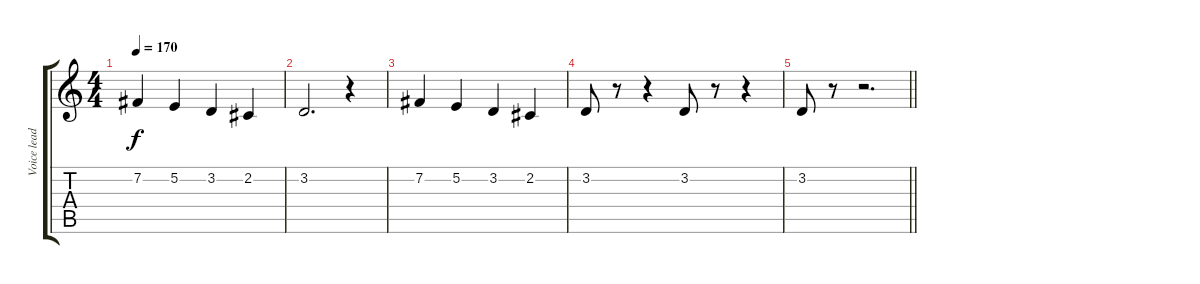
\track ("Voice lead" "Voice lead") {instrument tenorsax}
\staff {score tabs}
\tuning (E4 B3 G3 D3 A2 E2) {hide}
\ts (4 4)
\tempo 170
\clef g2
\ks c
7.2.4{dy f} 5.2.4 3.2.4 2.2.4 |
3.2.2{d} r.4 |
7.2.4 5.2.4 3.2.4 2.2.4 |
3.2.8 r.8 r.4 3.2.8 r.8 r.4 |
\barLineRight lightlight
3.2.8 r.8 r.2{d}
